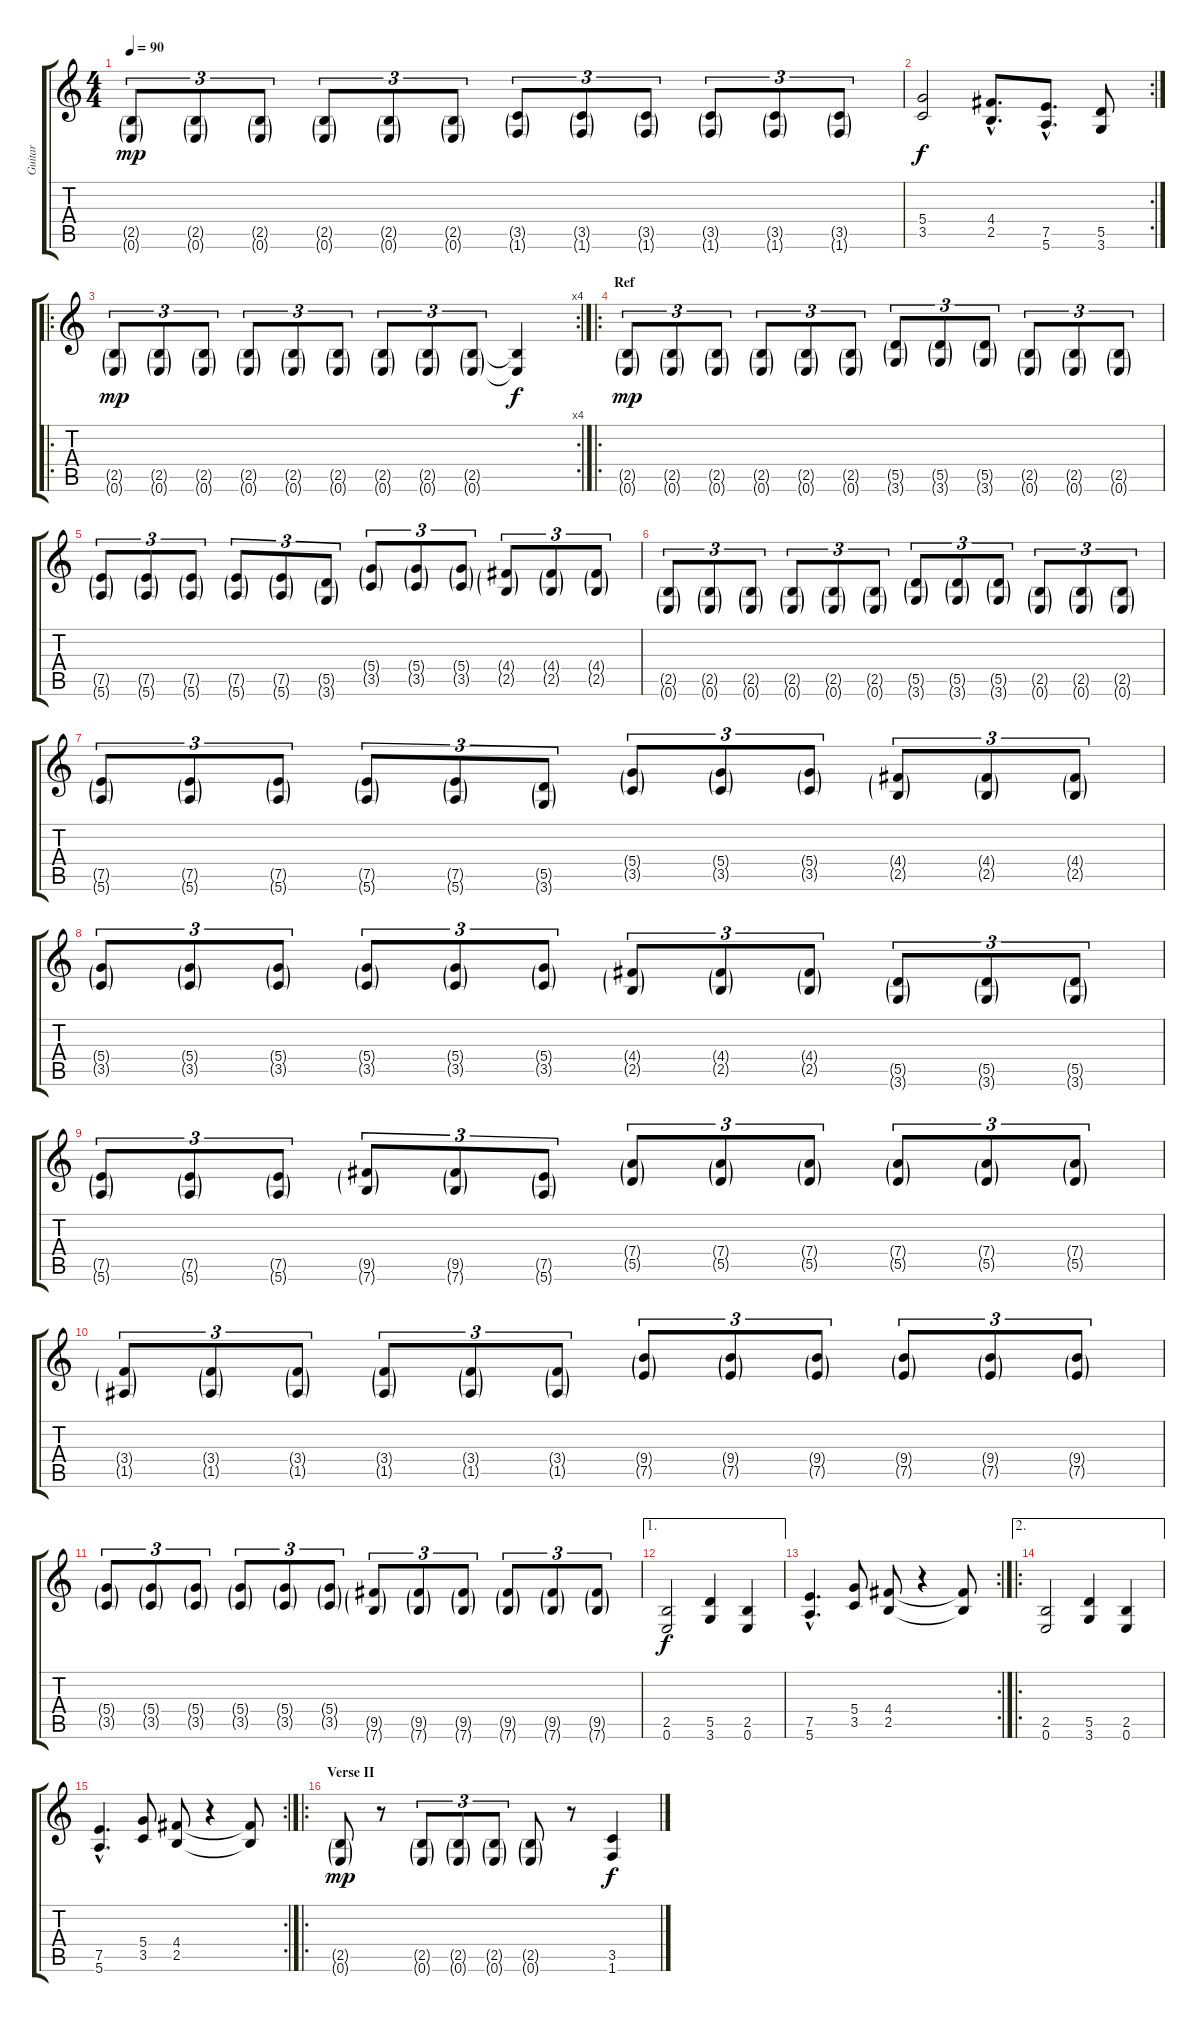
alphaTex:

\track ("Guitar" "Guitar") {instrument distortionguitar}
\staff {score tabs}
\tuning (E4 B3 G3 D3 A2 E2) {hide}
\ts (4 4)
\tempo 90
\clef g2
\ks c
(2.5{g} 0.6{g}).8{tu (3 2) dy mp} (2.5{g} 0.6{g}).8{tu (3 2)} (2.5{g} 0.6{g}).8{tu (3 2)} (2.5{g} 0.6{g}).8{tu (3 2)} (2.5{g} 0.6{g}).8{tu (3 2)} (2.5{g} 0.6{g}).8{tu (3 2)} (3.5{g} 1.6{g}).8{tu (3 2)} (3.5{g} 1.6{g}).8{tu (3 2)} (3.5{g} 1.6{g}).8{tu (3 2)} (3.5{g} 1.6{g}).8{tu (3 2)} (3.5{g} 1.6{g}).8{tu (3 2)} (3.5{g} 1.6{g}).8{tu (3 2)} |
\rc 2
(5.4 3.5).2{dy f} (4.4{hac} 2.5{hac}).8{d} (7.5{hac} 5.6{hac}).8{d} (5.5 3.6).8 |
\ro
\rc 4
(2.5{g} 0.6{g}).8{tu (3 2) dy mp} (2.5{g} 0.6{g}).8{tu (3 2)} (2.5{g} 0.6{g}).8{tu (3 2)} (2.5{g} 0.6{g}).8{tu (3 2)} (2.5{g} 0.6{g}).8{tu (3 2)} (2.5{g} 0.6{g}).8{tu (3 2)} (2.5{g} 0.6{g}).8{tu (3 2)} (2.5{g} 0.6{g}).8{tu (3 2)} (2.5{g} 0.6{g}).8{tu (3 2)} (2.5{t} 0.6{t}).4{dy f} |
\ro
\section ("" "Ref")
(2.5{g} 0.6{g}).8{tu (3 2) dy mp} (2.5{g} 0.6{g}).8{tu (3 2)} (2.5{g} 0.6{g}).8{tu (3 2)} (2.5{g} 0.6{g}).8{tu (3 2)} (2.5{g} 0.6{g}).8{tu (3 2)} (2.5{g} 0.6{g}).8{tu (3 2)} (5.5{g} 3.6{g}).8{tu (3 2)} (5.5{g} 3.6{g}).8{tu (3 2)} (5.5{g} 3.6{g}).8{tu (3 2)} (2.5{g} 0.6{g}).8{tu (3 2)} (2.5{g} 0.6{g}).8{tu (3 2)} (2.5{g} 0.6{g}).8{tu (3 2)} |
(7.5{g} 5.6{g}).8{tu (3 2)} (7.5{g} 5.6{g}).8{tu (3 2)} (7.5{g} 5.6{g}).8{tu (3 2)} (7.5{g} 5.6{g}).8{tu (3 2)} (7.5{g} 5.6{g}).8{tu (3 2)} (5.5{g} 3.6{g}).8{tu (3 2)} (5.4{g} 3.5{g}).8{tu (3 2)} (5.4{g} 3.5{g}).8{tu (3 2)} (5.4{g} 3.5{g}).8{tu (3 2)} (4.4{g} 2.5{g}).8{tu (3 2)} (4.4{g} 2.5{g}).8{tu (3 2)} (4.4{g} 2.5{g}).8{tu (3 2)} |
(2.5{g} 0.6{g}).8{tu (3 2)} (2.5{g} 0.6{g}).8{tu (3 2)} (2.5{g} 0.6{g}).8{tu (3 2)} (2.5{g} 0.6{g}).8{tu (3 2)} (2.5{g} 0.6{g}).8{tu (3 2)} (2.5{g} 0.6{g}).8{tu (3 2)} (5.5{g} 3.6{g}).8{tu (3 2)} (5.5{g} 3.6{g}).8{tu (3 2)} (5.5{g} 3.6{g}).8{tu (3 2)} (2.5{g} 0.6{g}).8{tu (3 2)} (2.5{g} 0.6{g}).8{tu (3 2)} (2.5{g} 0.6{g}).8{tu (3 2)} |
(7.5{g} 5.6{g}).8{tu (3 2)} (7.5{g} 5.6{g}).8{tu (3 2)} (7.5{g} 5.6{g}).8{tu (3 2)} (7.5{g} 5.6{g}).8{tu (3 2)} (7.5{g} 5.6{g}).8{tu (3 2)} (5.5{g} 3.6{g}).8{tu (3 2)} (5.4{g} 3.5{g}).8{tu (3 2)} (5.4{g} 3.5{g}).8{tu (3 2)} (5.4{g} 3.5{g}).8{tu (3 2)} (4.4{g} 2.5{g}).8{tu (3 2)} (4.4{g} 2.5{g}).8{tu (3 2)} (4.4{g} 2.5{g}).8{tu (3 2)} |
(5.4{g} 3.5{g}).8{tu (3 2)} (5.4{g} 3.5{g}).8{tu (3 2)} (5.4{g} 3.5{g}).8{tu (3 2)} (5.4{g} 3.5{g}).8{tu (3 2)} (5.4{g} 3.5{g}).8{tu (3 2)} (5.4{g} 3.5{g}).8{tu (3 2)} (4.4{g} 2.5{g}).8{tu (3 2)} (4.4{g} 2.5{g}).8{tu (3 2)} (4.4{g} 2.5{g}).8{tu (3 2)} (5.5{g} 3.6{g}).8{tu (3 2)} (5.5{g} 3.6{g}).8{tu (3 2)} (5.5{g} 3.6{g}).8{tu (3 2)} |
(7.5{g} 5.6{g}).8{tu (3 2)} (7.5{g} 5.6{g}).8{tu (3 2)} (7.5{g} 5.6{g}).8{tu (3 2)} (9.5{g} 7.6{g}).8{tu (3 2)} (9.5{g} 7.6{g}).8{tu (3 2)} (7.5{g} 5.6{g}).8{tu (3 2)} (7.4{g} 5.5{g}).8{tu (3 2)} (7.4{g} 5.5{g}).8{tu (3 2)} (7.4{g} 5.5{g}).8{tu (3 2)} (7.4{g} 5.5{g}).8{tu (3 2)} (7.4{g} 5.5{g}).8{tu (3 2)} (7.4{g} 5.5{g}).8{tu (3 2)} |
(3.4{g} 1.5{g}).8{tu (3 2)} (3.4{g} 1.5{g}).8{tu (3 2)} (3.4{g} 1.5{g}).8{tu (3 2)} (3.4{g} 1.5{g}).8{tu (3 2)} (3.4{g} 1.5{g}).8{tu (3 2)} (3.4{g} 1.5{g}).8{tu (3 2)} (9.4{g} 7.5{g}).8{tu (3 2)} (9.4{g} 7.5{g}).8{tu (3 2)} (9.4{g} 7.5{g}).8{tu (3 2)} (9.4{g} 7.5{g}).8{tu (3 2)} (9.4{g} 7.5{g}).8{tu (3 2)} (9.4{g} 7.5{g}).8{tu (3 2)} |
(5.4{g} 3.5{g}).8{tu (3 2)} (5.4{g} 3.5{g}).8{tu (3 2)} (5.4{g} 3.5{g}).8{tu (3 2)} (5.4{g} 3.5{g}).8{tu (3 2)} (5.4{g} 3.5{g}).8{tu (3 2)} (5.4{g} 3.5{g}).8{tu (3 2)} (9.5{g} 7.6{g}).8{tu (3 2)} (9.5{g} 7.6{g}).8{tu (3 2)} (9.5{g} 7.6{g}).8{tu (3 2)} (9.5{g} 7.6{g}).8{tu (3 2)} (9.5{g} 7.6{g}).8{tu (3 2)} (9.5{g} 7.6{g}).8{tu (3 2)} |
\ae 1
(2.5 0.6).2{dy f} (5.5 3.6).4 (2.5 0.6).4 |
\rc 2
(7.5{hac} 5.6{hac}).4{d} (5.4 3.5).8 (4.4 2.5).8 r.4 (4.4{t} 2.5{t}).8 |
\ae 2
\ro
(2.5 0.6).2 (5.5 3.6).4 (2.5 0.6).4 |
\rc 2
(7.5{hac} 5.6{hac}).4{d} (5.4 3.5).8 (4.4 2.5).8 r.4 (4.4{t} 2.5{t}).8 |
\ro
\section ("" "Verse II")
(2.5{g} 0.6{g}).8{dy mp} r.8 (2.5{g} 0.6{g}).8{tu (3 2)} (2.5{g} 0.6{g}).8{tu (3 2)} (2.5{g} 0.6{g}).8{tu (3 2)} (2.5{g} 0.6{g}).8 r.8 (3.5 1.6).4{dy f}
